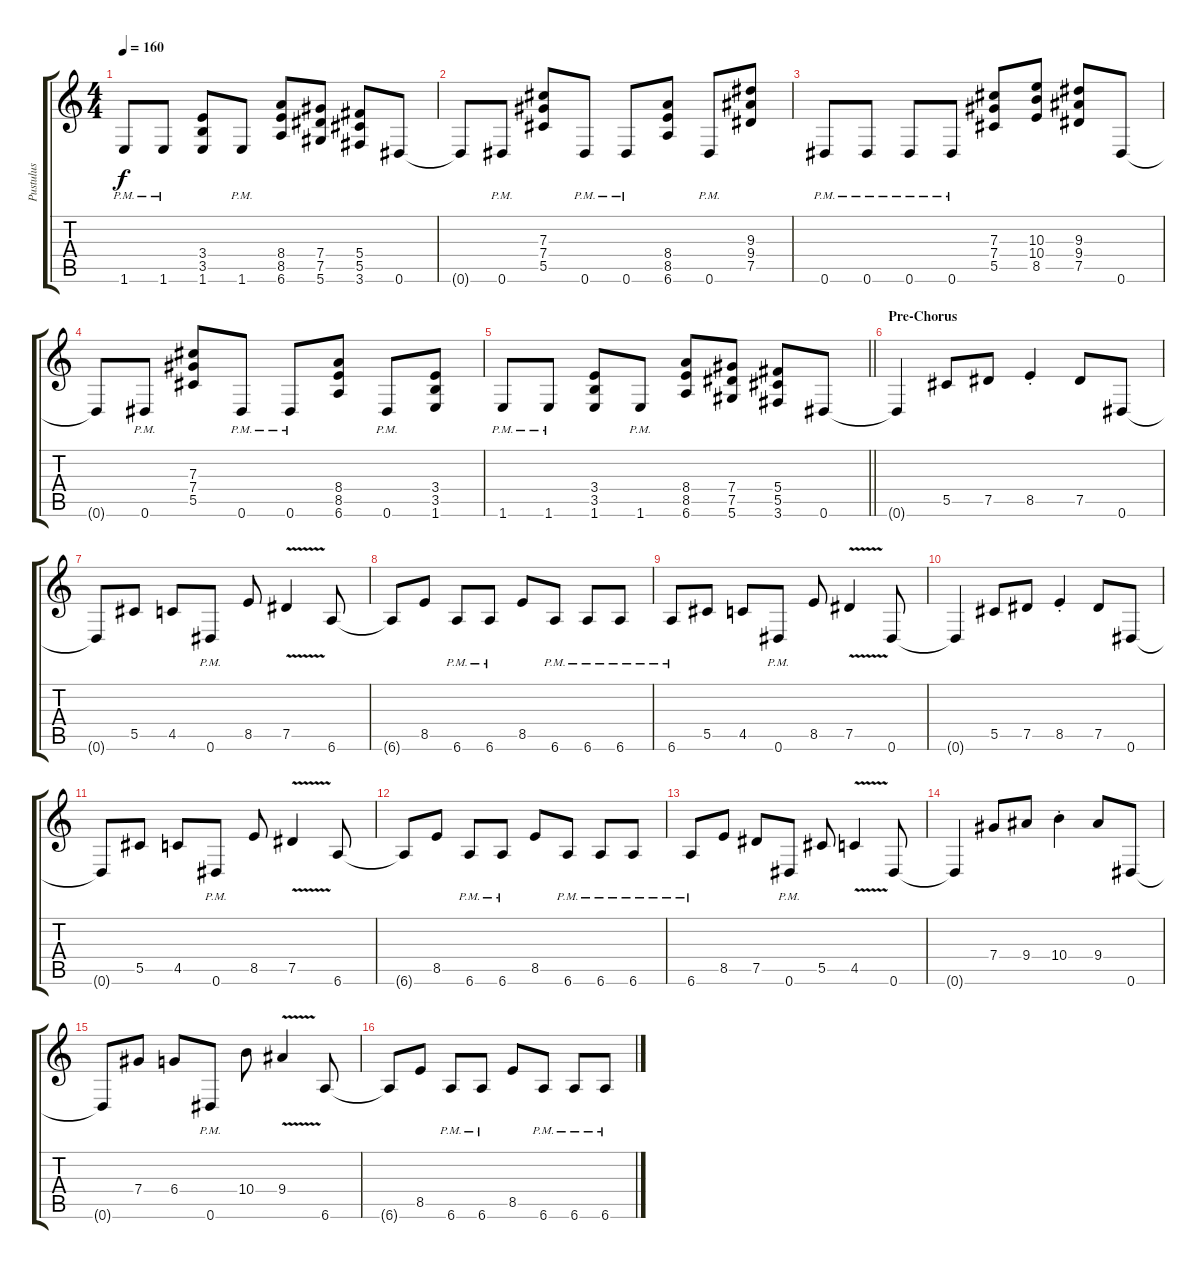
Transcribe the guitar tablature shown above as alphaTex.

\track ("Pustulus" "Pustulus") {instrument overdrivenguitar}
\staff {score tabs}
\tuning (Eb4 Bb3 Gb3 Db3 Ab2 Eb2) {hide}
\ts (4 4)
\tempo 160
\clef g2
\ks c
1.6{pm}.8{dy f} 1.6{pm}.8 (3.4 3.5 1.6).8 1.6{pm}.8 (8.4 8.5 6.6).8 (7.4 7.5 5.6).8 (5.4 5.5 3.6).8 0.6.8 |
0.6{t}.8 0.6{pm}.8 (7.3 7.4 5.5).8 0.6{pm}.8 0.6{pm}.8 (8.4 8.5 6.6).8 0.6{pm}.8 (9.3 9.4 7.5).8 |
0.6{pm}.8 0.6{pm}.8 0.6{pm}.8 0.6{pm}.8 (7.3 7.4 5.5).8 (10.3 10.4 8.5).8 (9.3 9.4 7.5).8 0.6.8 |
0.6{t}.8 0.6{pm}.8 (7.3 7.4 5.5).8 0.6{pm}.8 0.6{pm}.8 (8.4 8.5 6.6).8 0.6{pm}.8 (3.4 3.5 1.6).8 |
\barLineRight lightlight
1.6{pm}.8 1.6{pm}.8 (3.4 3.5 1.6).8 1.6{pm}.8 (8.4 8.5 6.6).8 (7.4 7.5 5.6).8 (5.4 5.5 3.6).8 0.6.8 |
\section ("" "Pre-Chorus")
0.6{t}.4 5.5.8 7.5.8 8.5{st}.4 7.5.8 0.6.8 |
0.6{t}.8 5.5.8 4.5.8 0.6{pm}.8 8.5.8 7.5{v}.4 6.6.8 |
6.6{t}.8 8.5.8 6.6{pm}.8 6.6{pm}.8 8.5.8 6.6{pm}.8 6.6{pm}.8 6.6{pm}.8 |
6.6{pm}.8 5.5.8 4.5.8 0.6{pm}.8 8.5.8 7.5{v}.4 0.6.8 |
0.6{t}.4 5.5.8 7.5.8 8.5{st}.4 7.5.8 0.6.8 |
0.6{t}.8 5.5.8 4.5.8 0.6{pm}.8 8.5.8 7.5{v}.4 6.6.8 |
6.6{t}.8 8.5.8 6.6{pm}.8 6.6{pm}.8 8.5.8 6.6{pm}.8 6.6{pm}.8 6.6{pm}.8 |
6.6{pm}.8 8.5.8 7.5.8 0.6{pm}.8 5.5.8 4.5{v}.4 0.6.8 |
0.6{t}.4 7.4.8 9.4.8 10.4{st}.4 9.4.8 0.6.8 |
0.6{t}.8 7.4.8 6.4.8 0.6{pm}.8 10.4.8 9.4{v}.4 6.6.8 |
6.6{t}.8 8.5.8 6.6{pm}.8 6.6{pm}.8 8.5.8 6.6{pm}.8 6.6{pm}.8 6.6{pm}.8
